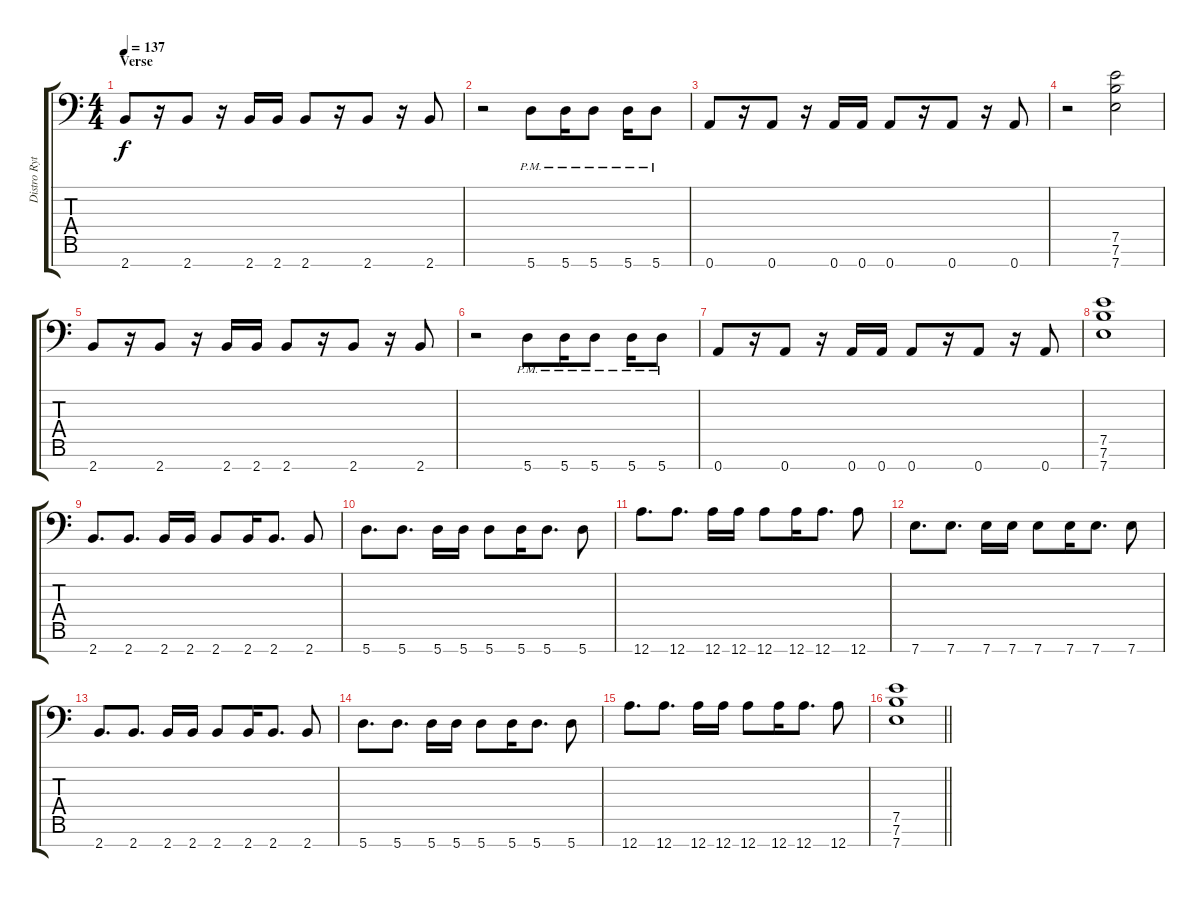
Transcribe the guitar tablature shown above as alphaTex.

\track ("Distro Rythme" "Distro Ryt") {instrument distortionguitar}
\staff {score tabs}
\tuning (E4 B3 G3 D3 A2 E2 A1) {hide}
\ts (4 4)
\section ("" "Verse")
\tempo 137
\clef f4
\ks c
2.7.8{dy f} r.16 2.7.8 r.16 2.7.16 2.7.16 2.7.8 r.16 2.7.8 r.16 2.7.8 |
r.2 5.7{pm}.8 5.7{pm}.16 5.7{pm}.8 5.7{pm}.16 5.7{pm}.8 |
0.7.8 r.16 0.7.8 r.16 0.7.16 0.7.16 0.7.8 r.16 0.7.8 r.16 0.7.8 |
r.2 (7.5 7.6 7.7).2 |
2.7.8 r.16 2.7.8 r.16 2.7.16 2.7.16 2.7.8 r.16 2.7.8 r.16 2.7.8 |
r.2 5.7{pm}.8 5.7{pm}.16 5.7{pm}.8 5.7{pm}.16 5.7{pm}.8 |
0.7.8 r.16 0.7.8 r.16 0.7.16 0.7.16 0.7.8 r.16 0.7.8 r.16 0.7.8 |
(7.5 7.6 7.7).1 |
2.7.8{d} 2.7.8{d} 2.7.16 2.7.16 2.7.8 2.7.16 2.7.8{d} 2.7.8 |
5.7.8{d} 5.7.8{d} 5.7.16 5.7.16 5.7.8 5.7.16 5.7.8{d} 5.7.8 |
12.7.8{d} 12.7.8{d} 12.7.16 12.7.16 12.7.8 12.7.16 12.7.8{d} 12.7.8 |
7.7.8{d} 7.7.8{d} 7.7.16 7.7.16 7.7.8 7.7.16 7.7.8{d} 7.7.8 |
2.7.8{d} 2.7.8{d} 2.7.16 2.7.16 2.7.8 2.7.16 2.7.8{d} 2.7.8 |
5.7.8{d} 5.7.8{d} 5.7.16 5.7.16 5.7.8 5.7.16 5.7.8{d} 5.7.8 |
12.7.8{d} 12.7.8{d} 12.7.16 12.7.16 12.7.8 12.7.16 12.7.8{d} 12.7.8 |
\barLineRight lightlight
(7.5 7.6 7.7).1
